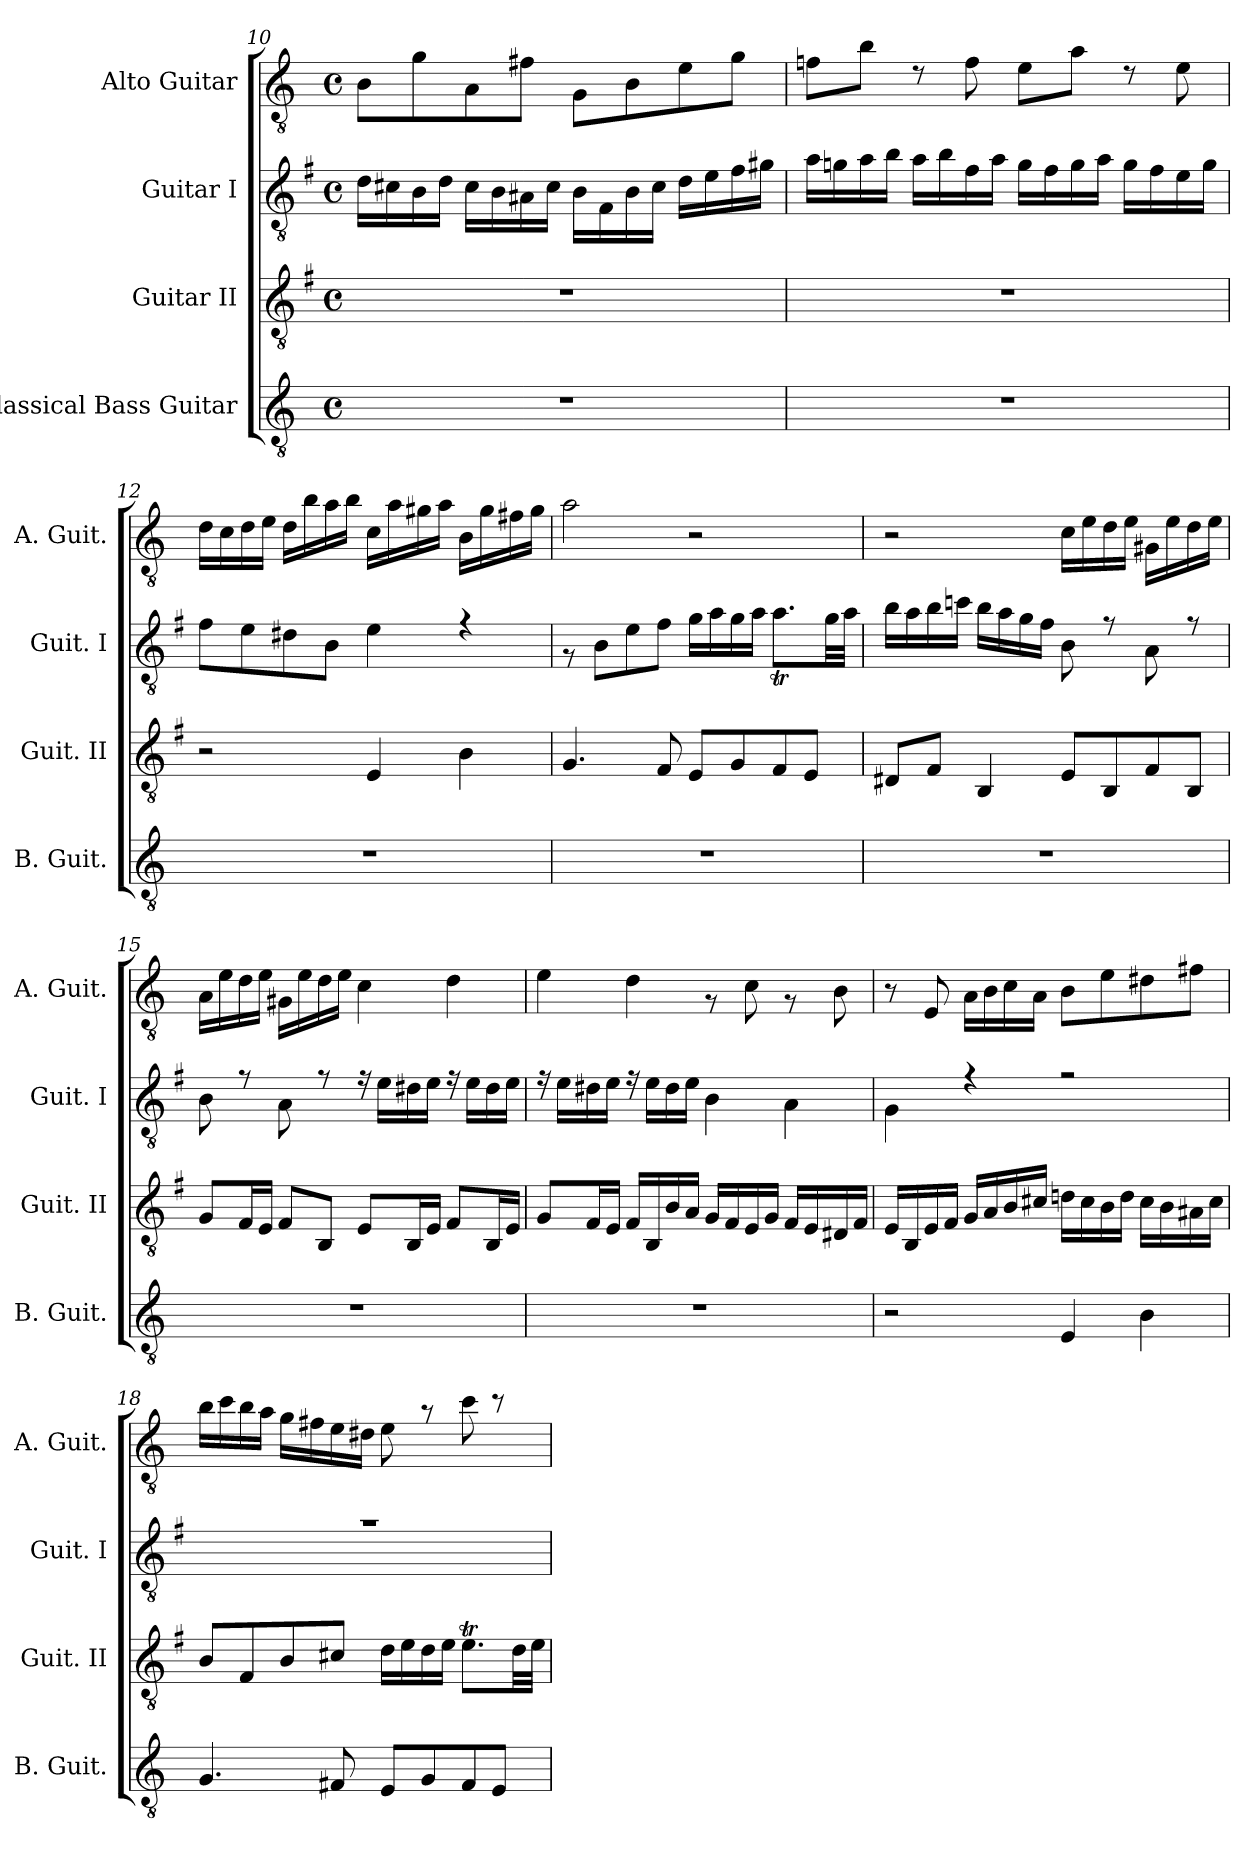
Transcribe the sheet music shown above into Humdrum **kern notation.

**kern	**kern	**kern	**kern
*part4	*part3	*part2	*part1
*staff4	*staff3	*staff2	*staff1
*I"Classical Bass Guitar	*I"Guitar II	*I"Guitar I	*I"Alto Guitar
*I'B. Guit.	*I'Guit. II	*I'Guit. I	*I'A. Guit.
*clefGv2	*clefGv2	*clefGv2	*clefGv2
*ITrd3c5	*	*	*ITrd-4c-7
*k[f#]	*k[f#]	*k[f#]	*k[f#]
*M4/4	*M4/4	*M4/4	*M4/4
*met(c)	*met(c)	*met(c)	*met(c)
=10	=10	=10	=10
*	*	*^	*^
1r	1r	8ryy	16d\LL	8f#\L	16ryy
.	.	.	16c#X\	.	16ryy
.	.	8ryy	16B\	8dd\	16ryy
.	.	.	16d\JJ	.	16ryy
.	.	8ryy	16c#\LL	8e\	16ryy
.	.	.	16B\	.	16ryy
.	.	8ryy	16A#X\	8cc#X\J	16ryy
.	.	.	16c#\JJ	.	16ryy
.	.	8ryy	16B\LL	8d\L	16ryy
.	.	.	16F#\	.	16ryy
.	.	8ryy	16B\	8f#\	16ryy
.	.	.	16c#\JJ	.	16ryy
.	.	8ryy	16d\LL	8b\	16ryy
.	.	.	16e\	.	16ryy
.	.	8ryy	16f#\	8dd\J	16ryy
.	.	.	16g#X\JJ	.	16ryy
!!LO:LB:g=z	!!
=11	=11	=11	=11	=11	=11
1r	1r	8ryy	16a\LL	8ccn\L	16ryy
.	.	.	16gn\	.	16ryy
.	.	8ryy	16a\	8ff#\J	16ryy
.	.	.	16b\JJ	.	16ryy
.	.	8rdyy	16a\LL	8rd	16ryy
.	.	.	16b\	.	16ryy
.	.	8ryy	16f#\	8cc\	16ryy
.	.	.	16a\JJ	.	16ryy
.	.	8ryy	16g\LL	8b\L	16ryy
.	.	.	16f#\	.	16ryy
.	.	8ryy	16g\	8ee\J	16ryy
.	.	.	16a\JJ	.	16ryy
.	.	8ryy	16g\LL	8rd	16ryy
.	.	.	16f#\	.	16ryy
.	.	8ryy	16e\	8b\	16ryy
.	.	.	16g\JJ	.	16ryy
=12	=12	=12	=12	=12	=12
1r	2r	16ryy	8f#\L	16a\LL	8ryy
.	.	16ryy	.	16g\	.
.	.	16ryy	8e\	16a\	8ryy
.	.	16ryy	.	16b\JJ	.
.	.	16ryy	8d#X\	16a\LL	8ryy
.	.	16ryy	.	16ff#\	.
.	.	16ryy	8B\J	16ee\	8ryy
.	.	16ryy	.	16ff#\JJ	.
.	4E/	16ryy	4e\	16g\LL	4ryy
.	.	16ryy	.	16ee\	.
.	.	16ryy	.	16dd#X\	.
.	.	16ryy	.	16ee\JJ	.
.	4B\	16ryy	4rf	16f#\LL	4rGyy
.	.	16ryy	.	16dd#\	.
.	.	16ryy	.	16cc#X\	.
.	.	16ryy	.	16dd#\JJ	.
!!LO:PB:g=z	!!
=13	=13	=13	=13	=13	=13
1r	4.G/	2ryy	8rG	2ee\	8rGyy
.	.	.	8B\L	.	8ryy
.	.	.	8e\	.	8ryy
.	8F#/	.	8f#\J	.	8ryy
.	8E/L	2ryy	16g\LL	2r	16ryy
.	.	.	16a\	.	16ryy
.	8G/	.	16g\	.	16ryy
.	.	.	16a\JJ	.	16ryy
.	8F#/	.	8.aT\L	.	8.ryy
.	8E/J	.	.	.	.
.	.	.	32g\LL	.	32ryy
.	.	.	32a\JJJ	.	32ryy
=14	=14	=14	=14	=14	=14
1r	8D#X/L	2ryy	16b\LL	2r	16ryy
.	.	.	16a\	.	16ryy
.	8F#/J	.	16b\	.	16ryy
.	.	.	16ccn\JJ	.	16ryy
.	4BB/	.	16b\LL	.	16ryy
.	.	.	16a\	.	16ryy
.	.	.	16g\	.	16ryy
.	.	.	16f#\JJ	.	16ryy
.	8E/L	16ryy	8B\	16g\LL	8ryy
.	.	16ryy	.	16b\	.
.	8BB/	16ryy	8rf	16a\	8rGyy
.	.	16ryy	.	16b\JJ	.
.	8F#/	16ryy	8A\	16d#X\LL	8ryy
.	.	16ryy	.	16b\	.
.	8BB/J	16ryy	8rf	16a\	8rGyy
.	.	16ryy	.	16b\JJ	.
!!LO:LB:g=z	!!
=15	=15	=15	=15	=15	=15
1r	8G/L	16ryy	8B\	16e\LL	8ryy
.	.	16ryy	.	16b\	.
.	16F#/L	16ryy	8rf	16a\	8rGyy
.	16E/JJ	16ryy	.	16b\JJ	.
.	8F#/L	16ryy	8A\	16d#X\LL	8ryy
.	.	16ryy	.	16b\	.
.	8BB/J	16ryy	8rf	16a\	8rGyy
.	.	16ryy	.	16b\JJ	.
.	8E/L	4ryy	16rf	4g\	16rGyy
.	.	.	16e\LL	.	16ryy
.	16BB/L	.	16d#X\	.	16ryy
.	16E/JJ	.	16e\JJ	.	16ryy
.	8F#/L	4ryy	16rf	4a\	16rGyy
.	.	.	16e\LL	.	16ryy
.	16BB/L	.	16d#\	.	16ryy
.	16E/JJ	.	16e\JJ	.	16ryy
=16	=16	=16	=16	=16	=16
1r	8G/L	4ryy	16rf	4b\	16rGyy
.	.	.	16e\LL	.	16ryy
.	16F#/L	.	16d#X\	.	16ryy
.	16E/JJ	.	16e\JJ	.	16ryy
.	16F#/LL	4ryy	16rf	4a\	16rGyy
.	16BB/	.	16e\LL	.	16ryy
.	16B/	.	16d#\	.	16ryy
.	16A/JJ	.	16e\JJ	.	16ryy
.	16G/LL	8rGyy	4B\	8rG	4ryy
.	16F#/	.	.	.	.
.	16E/	8ryy	.	8g\	.
.	16G/JJ	.	.	.	.
.	16F#/LL	8rGyy	4A\	8rG	4ryy
.	16E/	.	.	.	.
.	16D#X/	8ryy	.	8f#\	.
.	16F#/JJ	.	.	.	.
!!LO:LB:g=z	!!
=17	=17	=17	=17	=17	=17
2r	16E/LL	8ryy	4G\	8r	4ryy
.	16BB/	.	.	.	.
.	16E/	8ryy	.	8B/	.
.	16F#/JJ	.	.	.	.
.	16G/LL	16ryy	4rf	16e\LL	4rEyy
.	16A/	16ryy	.	16f#\	.
.	16B/	16ryy	.	16g\	.
.	16c#X/JJ	16ryy	.	16e\JJ	.
4BB/	16dn\LL	8ryy	2rf	8f#\L	2ryy
.	16c#\	.	.	.	.
.	16B\	8ryy	.	8b\	.
.	16d\JJ	.	.	.	.
4F#\	16c#\LL	8ryy	.	8a#X\	.
.	16B\	.	.	.	.
.	16A#X\	8ryy	.	8cc#X\J	.
.	16c#\JJ	.	.	.	.
=18	=18	=18	=18	=18	=18
4.D/	8B/L	16ryy	1ra	16ff#\LL	1ryy
.	.	16ryy	.	16gg\	.
.	8F#/	16ryy	.	16ff#\	.
.	.	16ryy	.	16ee\JJ	.
.	8B/	16ryy	.	16dd\LL	.
.	.	16ryy	.	16cc#X\	.
8C#X/	8c#X/J	16ryy	.	16b\	.
.	.	16ryy	.	16a#X\JJ	.
8BB/L	16d\LL	8ryy	.	8b\	.
.	16e\	.	.	.	.
8D/	16d\	8ryy	.	8r	.
.	16e\JJ	.	.	.	.
8C#/	8.eT\L	8ryy	.	8gg\	.
8BB/J	.	8rdyy	.	8r	.
.	32d\LL	.	.	.	.
.	32e\JJJ	.	.	.	.
*	*	*v	*v	*	*
*	*	*	*v	*v
=	=	=	=
*-	*-	*-	*-
